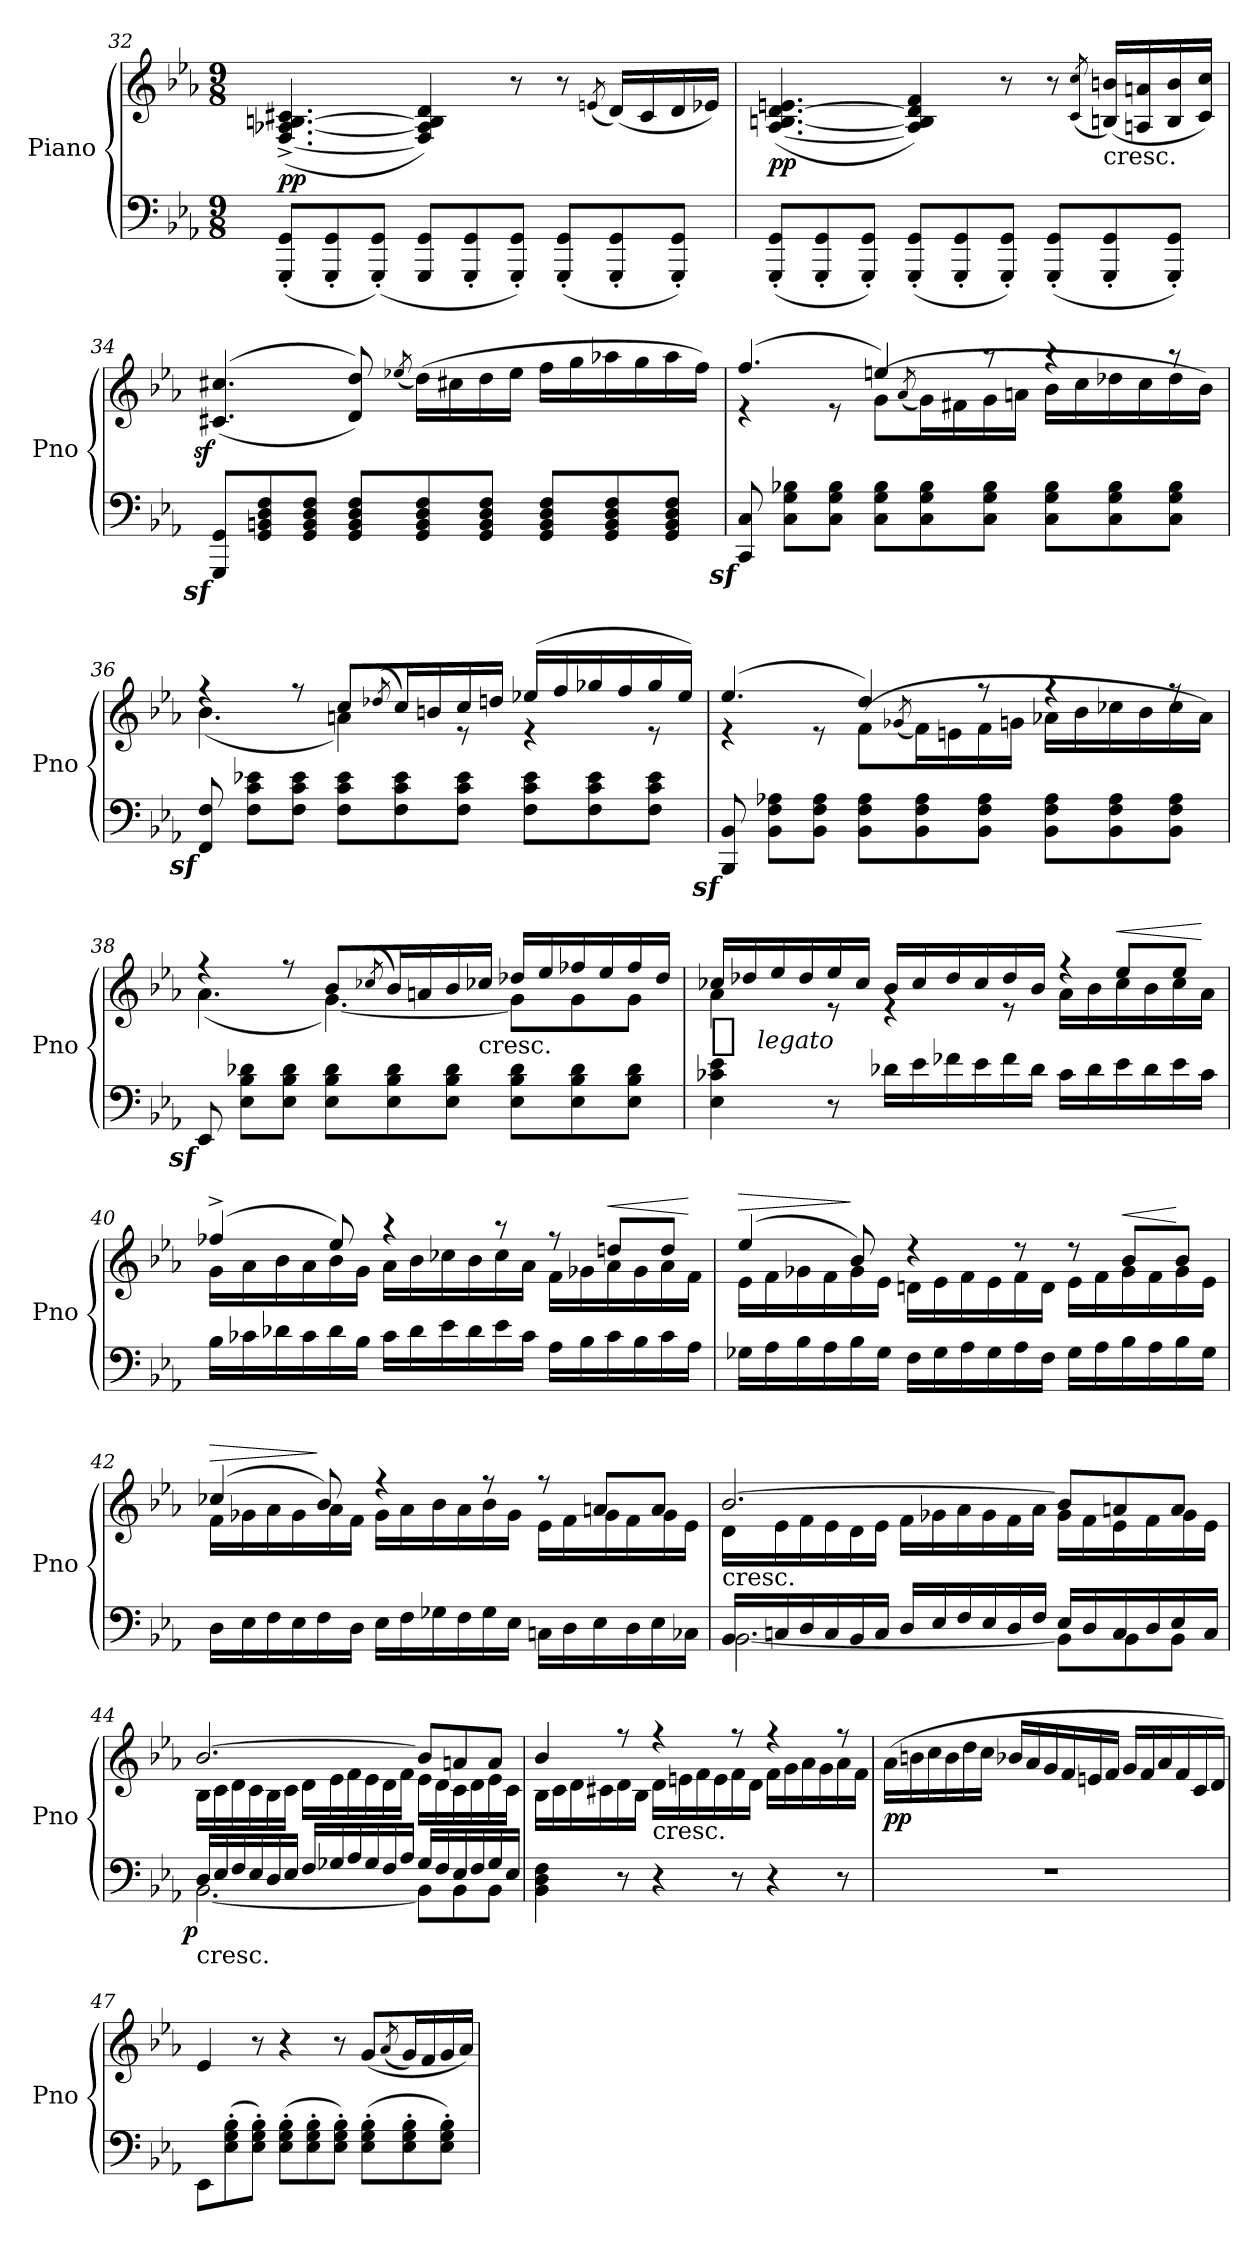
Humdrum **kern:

**kern	**kern	**dynam
*part1	*part1	*part1
*staff2	*staff1	*staff1/2
*I"Piano	*	*
*I'Pno	*	*
*clefF4	*clefG2	*
*k[b-e-a-]	*k[b-e-a-]	*
*E-:	*E-:	*
*M9/8	*M9/8	*
=32	=32	=32
(8GGG' 8GG'L	(>[4.F^ [4.A-X^ [4.Bn^ 4.c#X^	pp
8GGG' 8GG'	.	.
(8GGG' 8GG'J)	.	.
8GGG 8GGL	4F] 4A-] 4B] 4d)	.
8GGG' 8GG'	.	.
8GGG' 8GG'J)	8r	.
(8GGG' 8GG'L	8r	.
.	(<8qen	.
8GGG' 8GG'	(16dLL)	.
.	16c#	.
8GGG' 8GG'J)	16d	.
.	16e-XJJ)	.
=33	=33	=33
(8GGG' 8GG'L	(>[4.A- [4.Bn [4.d 4.en	pp
8GGG' 8GG'	.	.
8GGG' 8GG'J)	.	.
(8GGG' 8GG'L	4A-] 4B] 4d] 4f)	.
8GGG' 8GG'	.	.
8GGG' 8GG'J)	8r	.
(8GGG' 8GG'L	8r	.
.	(<8qc 8qcc	.
!	!LO:TX:c:t=cresc.	!
8GGG' 8GG'	(16Bn 16bnLL)	.
.	16An 16an	.
8GGG' 8GG'J)	16B 16b	.
.	16c 16ccJJ)	.
=34	=34	=34
!LO:DY:rj	!	!LO:DY:rj
8GGGz 8GGzL	(<(>4.c#X 4.cc#X	sf
8GG 8BBn 8D 8F	.	.
8GG 8BB 8D 8FJ	.	.
8GG 8BB 8D 8FL	8d 8dd))	.
.	(<8qee-X	.
8GG 8BB 8D 8F	(16ddLL)	.
.	16cc#X	.
8GG 8BB 8D 8FJ	16dd	.
.	16ee-JJ	.
8GG 8BB 8D 8FL	16ffLL	.
.	16gg	.
8GG 8BB 8D 8F	16aa-X	.
.	16gg	.
8GG 8BB 8D 8FJ	16aa-	.
.	16ffJJ)	.
=35	=35	=35
!LO:DY:rj	!	!
*	*^	*
8CCz 8Cz	(4.ff	4r	.
8C 8G 8B-XL	.	.	.
8C 8G 8B-J	.	8r	.
8C 8G 8B-L	4een)	(<8gL	.
.	.	(<8qa-	.
8C 8G 8B-	.	16gL)	.
.	.	16f#X	.
8C 8G 8B-J	8raa	16g	.
.	.	16anJJ	.
8C 8G 8B-L	4raa	16b-LL	.
.	.	16cc	.
8C 8G 8B-	.	16dd-X	.
.	.	16cc	.
8C 8G 8B-J	8raa	16dd-	.
.	.	16b-JJ)	.
=36	=36	=36	=36
!LO:DY:rj	!	!	!
8FFz 8Fz	4rff	(4.b-	.
8F 8c 8e-XL	.	.	.
8F 8c 8e-J	8rff	.	.
8F 8c 8e-L	8ccL	4an)	.
.	(<8qdd-X	.	.
8F 8c 8e-	16ccL)	.	.
.	16bn	.	.
8F 8c 8e-J	16cc	8re	.
.	16ddnJJ	.	.
8F 8c 8e-L	(16ee-XLL	4re	.
.	16ff	.	.
8F 8c 8e-	16gg-X	.	.
.	16ff	.	.
8F 8c 8e-J	16gg-	8re	.
.	16ee-JJ)	.	.
=37	=37	=37	=37
!LO:DY:rj	!	!	!
8BBB-z 8BB-z	(4.ee-	4re	.
8BB- 8F 8A-XL	.	.	.
8BB- 8F 8A-J	.	8re	.
8BB- 8F 8A-L	4dd)	(<8fL	.
.	.	(<8qg-X	.
8BB- 8F 8A-	.	16fL)	.
.	.	16en	.
8BB- 8F 8A-J	8rff	16f	.
.	.	16gnJJ	.
8BB- 8F 8A-L	4rff	16a-XLL	.
.	.	16b-	.
8BB- 8F 8A-	.	16cc-X	.
.	.	16b-	.
8BB- 8F 8A-J	8rff	16cc-	.
.	.	16a-JJ)	.
=38	=38	=38	=38
!LO:DY:rj	!	!	!
8EE-z	4rff	(4.a-	.
8E- 8B- 8d-XL	.	.	.
8E- 8B- 8d-J	8rff	.	.
8E- 8B- 8d-L	8b-L	[4.g)	.
.	(<8qcc-X	.	.
8E- 8B- 8d-	16b-L)	.	.
.	16an	.	.
8E- 8B- 8d-J	16b-	.	.
!	!LO:TX:c:t=cresc.	!	!
.	16cc-XJJ	.	.
8E- 8B- 8d-L	16dd-XLL	8gL]	.
.	16ee-	.	.
8E- 8B- 8d-	16ff-X	8g	.
.	16ee-	.	.
8E- 8B- 8d-J	16ff-	8gJ	.
.	16dd-JJ	.	.
=39	=39	=39	=39
!	!	!	!LO:DY:t=%s legato
4E- 4c-X 4e-	16cc-XLL	4a-	p
.	16dd-X	.	.
.	16ee-	.	.
.	16dd-	.	.
8r	16ee-	8re	.
.	16cc-JJ	.	.
16d-XLL	16b-LL	4re	.
16e-	16cc-	.	.
16f-X	16dd-	.	.
16e-	16cc-	.	.
16f-	16dd-	8re	.
16d-JJ	16b-JJ	.	.
!	!LO:N:vis=4	!	!
16c-LL	8rff	16a-LL	.
16d-	.	16b-	.
!	!	!	!LO:HP:a
16e-	8ee-L	16cc-	<
16d-	.	16b-	.
16e-	8ee-J	16cc-	.
16c-JJ	.	16a-JJ	[
=40	=40	=40	=40
16B-LL	(4ff-X^	16gLL	.
16c-X	.	16a-	.
16d-X	.	16b-	.
16c-	.	16a-	.
16d-	8ee-)	16b-	.
16B-JJ	.	16gJJ	.
16c-LL	4r	16a-LL	.
16d-	.	16b-	.
16e-	.	16cc-X	.
16d-	.	16b-	.
16e-	8r	16cc-	.
16c-JJ	.	16a-JJ	.
16A-LL	8r	16fLL	.
16B-	.	16g-X	.
!	!	!	!LO:HP:a
16c-	8ddnL	16a-	<
16B-	.	16g-	.
16c-	8ddJ	16a-	.
16A-JJ	.	16fJJ	[
=41	=41	=41	=41
!	!	!	!LO:HP:a
16G-XLL	(4ee-	16e-LL	>
16A-	.	16f	.
16B-	.	16g-X	.
16A-	.	16f	.
16B-	8b-)	16g-	]
16G-JJ	.	16e-JJ	.
16FLL	4rdd	16dnLL	.
16G-	.	16e-	.
16A-	.	16f	.
16G-	.	16e-	.
16A-	8rdd	16f	.
16FJJ	.	16dJJ	.
16G-LL	8rdd	16e-LL	.
16A-	.	16f	.
!	!	!	!LO:HP:a
16B-	8b-L	16g-	<
16A-	.	16f	.
16B-	8b-J	16g-	[
16G-JJ	.	16e-JJ	.
=42	=42	=42	=42
!	!	!	!LO:HP:a
16DLL	(4cc-X	16fLL	>
16E-	.	16g-X	.
16F	.	16a-	.
16E-	.	16g-	.
16F	8b-)	16a-	]
16DJJ	.	16fJJ	.
16E-LL	4rff	16g-LL	.
16F	.	16a-	.
16G-X	.	16b-	.
16F	.	16a-	.
16G-	8rff	16b-	.
16E-JJ	.	16g-JJ	.
16CnLL	8rff	16e-LL	.
16D	.	16f	.
16E-	8anL	16g-	.
16D	.	16f	.
16E-	8aJ	16g-	.
16C-XJJ	.	16e-JJ	.
=43	=43	=43	=43
*^	*	*	*
!	!	!LO:TX:c:t=cresc.	!	!
16BB-LL	[2.BB-	[2.b-	16dLL	.
16Cn	.	.	16e-	.
16D	.	.	16f	.
16C	.	.	16e-	.
16BB-	.	.	16d	.
16CJJ	.	.	16e-JJ	.
16DLL	.	.	16fLL	.
16E-	.	.	16g-X	.
16F	.	.	16a-	.
16E-	.	.	16g-	.
16D	.	.	16f	.
16FJJ	.	.	16a-JJ	.
16E-LL	8BB-L]	8b-L]	16g-LL	.
16D	.	.	16f	.
16C	8BB-	8an	16e-	.
16D	.	.	16f	.
16E-	8BB-J	8aJ	16g-	.
16CJJ	.	.	16e-JJ	.
=44	=44	=44	=44	=44
!LO:TX:b:t=cresc.	!	!	!	!
!	!	!	!	!LO:DY:b=2:rj
16DLL	[2.BB-	[2.b-	16B-LL	p
16E-	.	.	16c	.
16F	.	.	16d	.
16E-	.	.	16c	.
16D	.	.	16B-	.
16E-JJ	.	.	16cJJ	.
16FLL	.	.	16dLL	.
16G-X	.	.	16e-	.
16A-	.	.	16f	.
16G-	.	.	16e-	.
16F	.	.	16d	.
16A-JJ	.	.	16fJJ	.
16G-LL	8BB-L]	8b-L]	16e-LL	.
16F	.	.	16d	.
16E-	8BB-	8an	16c	.
16F	.	.	16d	.
16G-	8BB-J	8aJ	16e-	.
16E-JJ	.	.	16cJJ	.
*v	*v	*	*	*
=45	=45	=45	=45
4BB- 4D 4F	4b-	16B-LL	.
.	.	16c	.
.	.	16d	.
.	.	16c#X	.
8r	8rff	16d	.
.	.	16B-JJ	.
!	!LO:TX:c:t=cresc.	!	!
4r	4rff	16dLL	.
.	.	16en	.
.	.	16f	.
.	.	16e	.
8r	8rff	16f	.
.	.	16dJJ	.
4r	4rff	16fLL	.
.	.	16g	.
.	.	16a-	.
.	.	16g	.
8r	8rff	16a-	.
.	.	16fJJ	.
*	*v	*v	*
=46	=46	=46
8%9r	(16a-LL	pp
.	16bn	.
.	16cc	.
.	16b	.
.	16dd	.
.	16ccJJ	.
.	16b-XLL	.
.	16a-	.
.	16g	.
.	16f	.
.	16en	.
.	16fJJ	.
.	16gLL	.
.	16f	.
.	16a-	.
.	16f	.
.	16c	.
.	16dJJ)	.
=47	=47	=47
8EE-\L	4e-	.
(8E-'\ 8G'\ 8B-'\	.	.
8E-'\ 8G'\ 8B-'\J)	8r	.
(8E-' 8G' 8B-'L	4r	.
8E-' 8G' 8B-'	.	.
8E-' 8G' 8B-'J)	8r	.
(8E-' 8G' 8B-'L	(8gL	.
.	(<8qa-	.
8E-' 8G' 8B-'	16gL)	.
.	16f	.
8E-' 8G' 8B-'J)	16g	.
.	16a-JJ)	.
=	=	=
*-	*-	*-
